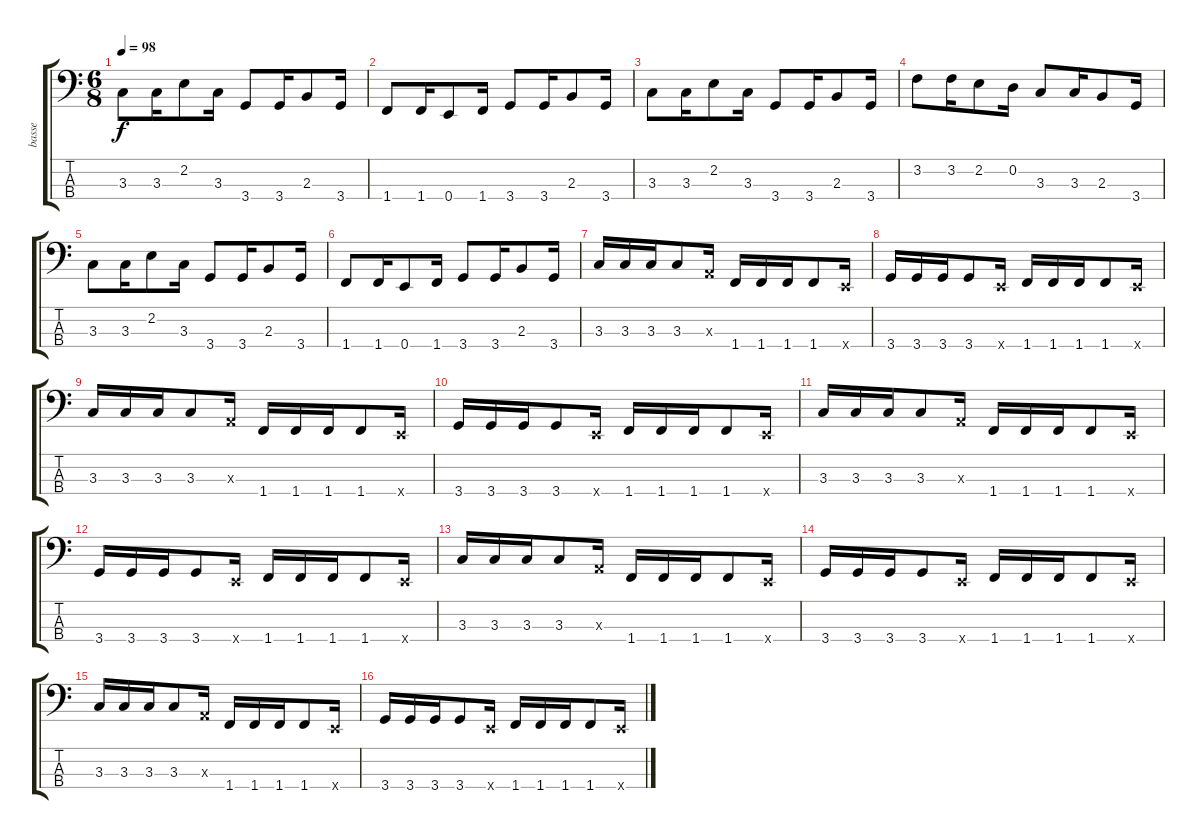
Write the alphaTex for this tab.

\track ("basse" "basse") {instrument electricbasspick}
\staff {score tabs}
\tuning (G2 D2 A1 E1) {hide}
\ts (6 8)
\tempo 98
\clef f4
\ks c
3.3.8{dy f} 3.3.16 2.2.8 3.3.16 3.4.8 3.4.16 2.3.8 3.4.16 |
1.4.8 1.4.16 0.4.8 1.4.16 3.4.8 3.4.16 2.3.8 3.4.16 |
3.3.8 3.3.16 2.2.8 3.3.16 3.4.8 3.4.16 2.3.8 3.4.16 |
3.2.8 3.2.16 2.2.8 0.2.16 3.3.8 3.3.16 2.3.8 3.4.16 |
3.3.8 3.3.16 2.2.8 3.3.16 3.4.8 3.4.16 2.3.8 3.4.16 |
1.4.8 1.4.16 0.4.8 1.4.16 3.4.8 3.4.16 2.3.8 3.4.16 |
3.3.16 3.3.16 3.3.16 3.3.8 0.3{x}.16 1.4.16 1.4.16 1.4.16 1.4.8 0.4{x}.16 |
3.4.16 3.4.16 3.4.16 3.4.8 0.4{x}.16 1.4.16 1.4.16 1.4.16 1.4.8 0.4{x}.16 |
3.3.16 3.3.16 3.3.16 3.3.8 0.3{x}.16 1.4.16 1.4.16 1.4.16 1.4.8 0.4{x}.16 |
3.4.16 3.4.16 3.4.16 3.4.8 0.4{x}.16 1.4.16 1.4.16 1.4.16 1.4.8 0.4{x}.16 |
3.3.16 3.3.16 3.3.16 3.3.8 0.3{x}.16 1.4.16 1.4.16 1.4.16 1.4.8 0.4{x}.16 |
3.4.16 3.4.16 3.4.16 3.4.8 0.4{x}.16 1.4.16 1.4.16 1.4.16 1.4.8 0.4{x}.16 |
3.3.16 3.3.16 3.3.16 3.3.8 0.3{x}.16 1.4.16 1.4.16 1.4.16 1.4.8 0.4{x}.16 |
3.4.16 3.4.16 3.4.16 3.4.8 0.4{x}.16 1.4.16 1.4.16 1.4.16 1.4.8 0.4{x}.16 |
3.3.16 3.3.16 3.3.16 3.3.8 0.3{x}.16 1.4.16 1.4.16 1.4.16 1.4.8 0.4{x}.16 |
3.4.16 3.4.16 3.4.16 3.4.8 0.4{x}.16 1.4.16 1.4.16 1.4.16 1.4.8 0.4{x}.16
